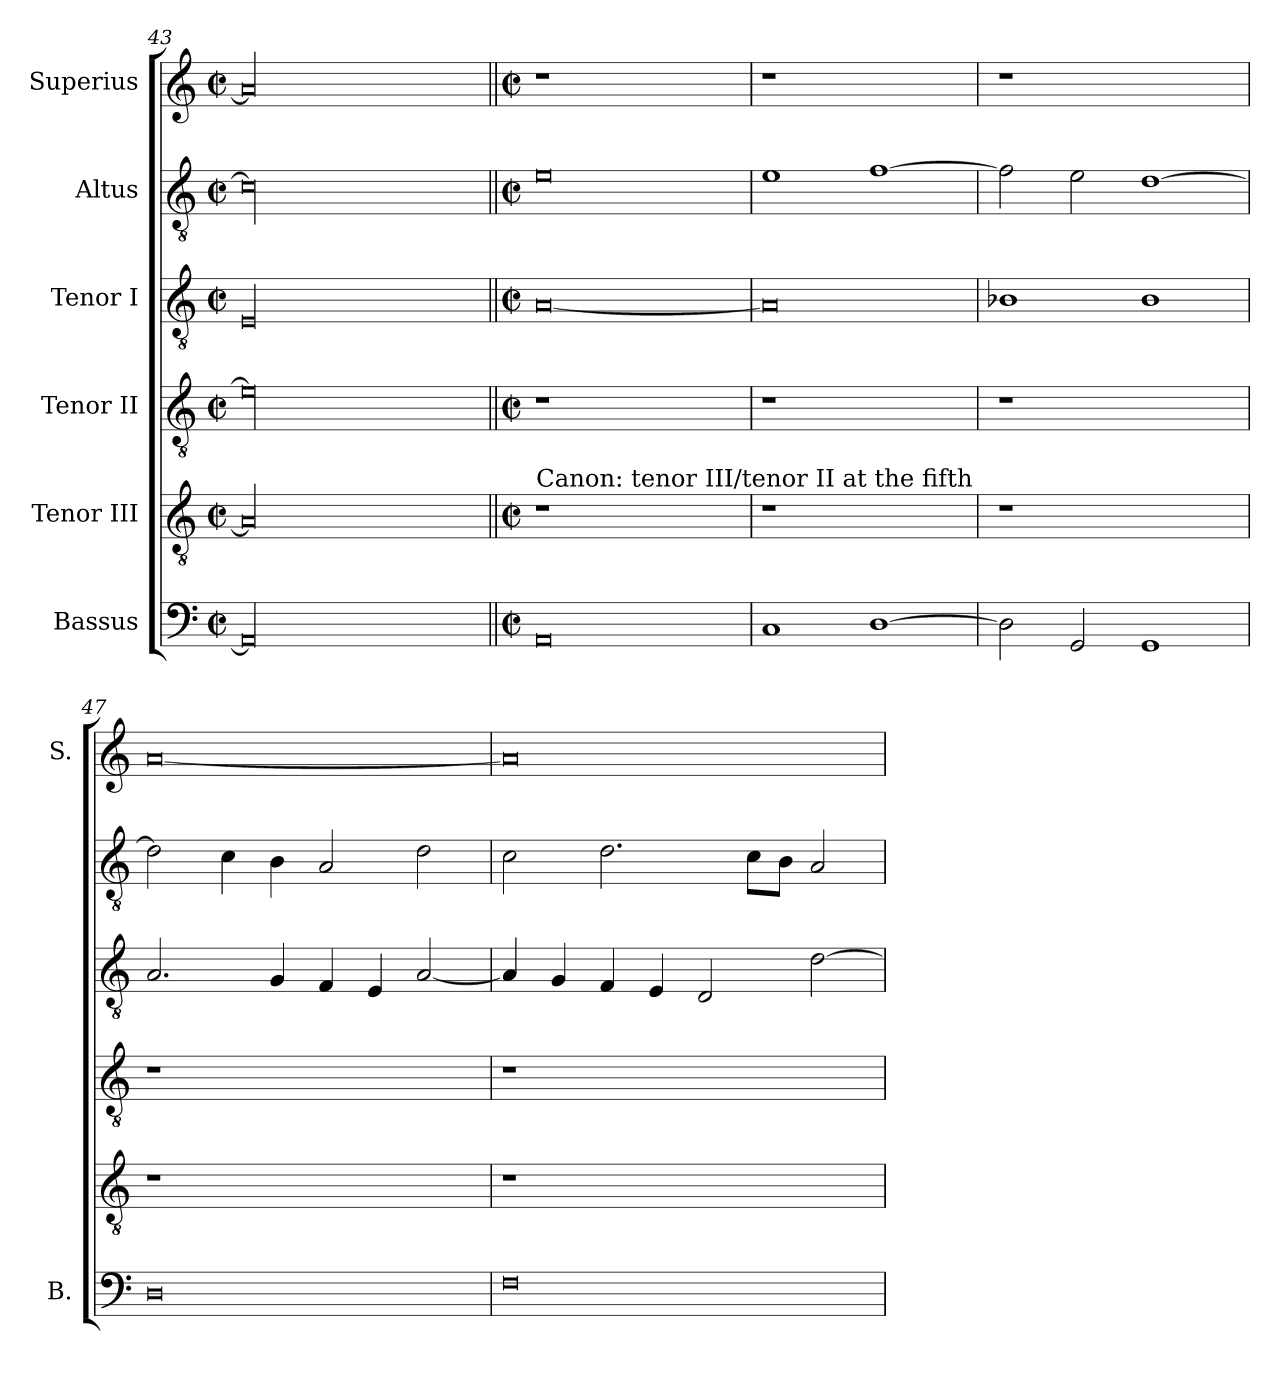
**kern	**kern	**kern	**kern	**kern	**kern
*part6	*part5	*part4	*part3	*part2	*part1
*staff6	*staff5	*staff4	*staff3	*staff2	*staff1
*I"Bassus	*I"Tenor III	*I"Tenor II	*I"Tenor I	*I"Altus	*I"Superius
*I'B.	*	*	*	*	*I'S.
*clefF4	*clefGv2	*clefGv2	*clefGv2	*clefGv2	*clefG2
*	*ITrd7c12	*ITrd7c12	*ITrd7c12	*ITrd7c12	*
*k[]	*k[]	*k[]	*k[]	*k[]	*k[]
*C:	*C:	*C:	*C:	*C:	*C:
*M2/2	*M2/2	*M2/2	*M2/2	*M2/2	*M2/2
*met(c|)	*met(c|)	*met(c|)	*met(c|)	*met(c|)	*met(c|)
=43	=43	=43	=43	=43	=43
00AAi]	00AAi]	00Ei]	00EEi	00Ci]	00ai]
!!LO:PB:g=z
=44||	=44||	=44||	=44||	=44||	=44||
*M2/2	*M2/2	*M2/2	*M2/2	*M2/2	*M2/2
*met(c|)	*met(c|)	*met(c|)	*met(c|)	*met(c|)	*met(c|)
!	!LO:TX:a:t=Canon&colon; tenor III/tenor II at the fifth	!	!	!	!
!	!LO:N:vis=1	!LO:N:vis=1	!	!	!LO:N:vis=1
0AAi	1r	1r	[<0AAi	0Ei	1r
.	1ryy	1ryy	.	.	1ryy
=45	=45	=45	=45	=45	=45
!	!LO:N:vis=1	!LO:N:vis=1	!	!	!LO:N:vis=1
1Ci	1r	1r	0AAi]	1Ei	1r
[>1Di	1ryy	1ryy	.	[>1Fi	1ryy
=46	=46	=46	=46	=46	=46
!	!LO:N:vis=1	!LO:N:vis=1	!	!	!LO:N:vis=1
2Di\]	1r	1r	1BB-Xi	2Fi\]	1r
2GGi/	.	.	.	2Ei\	.
1GGi	1ryy	1ryy	1BB-i	[>1Di	1ryy
=47	=47	=47	=47	=47	=47
!	!LO:N:vis=1	!LO:N:vis=1	!	!	!
0Di	1r	1r	2.AAi/	2Di\]	[<0ai
.	.	.	.	4Ci\	.
.	.	.	4GGi/	4BBi\	.
.	1ryy	1ryy	4FFi/	2AAi/	.
.	.	.	4EEi/	.	.
.	.	.	[<2AAi/	2Di\	.
=48	=48	=48	=48	=48	=48
!	!LO:N:vis=1	!LO:N:vis=1	!	!	!
0Fi	1r	1r	4AAi/]	2Ci\	0ai]
.	.	.	4GGi/	.	.
.	.	.	4FFi/	2.Di\	.
.	.	.	4EEi/	.	.
.	1ryy	1ryy	2DDi/	.	.
.	.	.	.	8Ci\L	.
.	.	.	.	8BBi\J	.
.	.	.	[>2Di\	2AAi/	.
=	=	=	=	=	=
*-	*-	*-	*-	*-	*-
